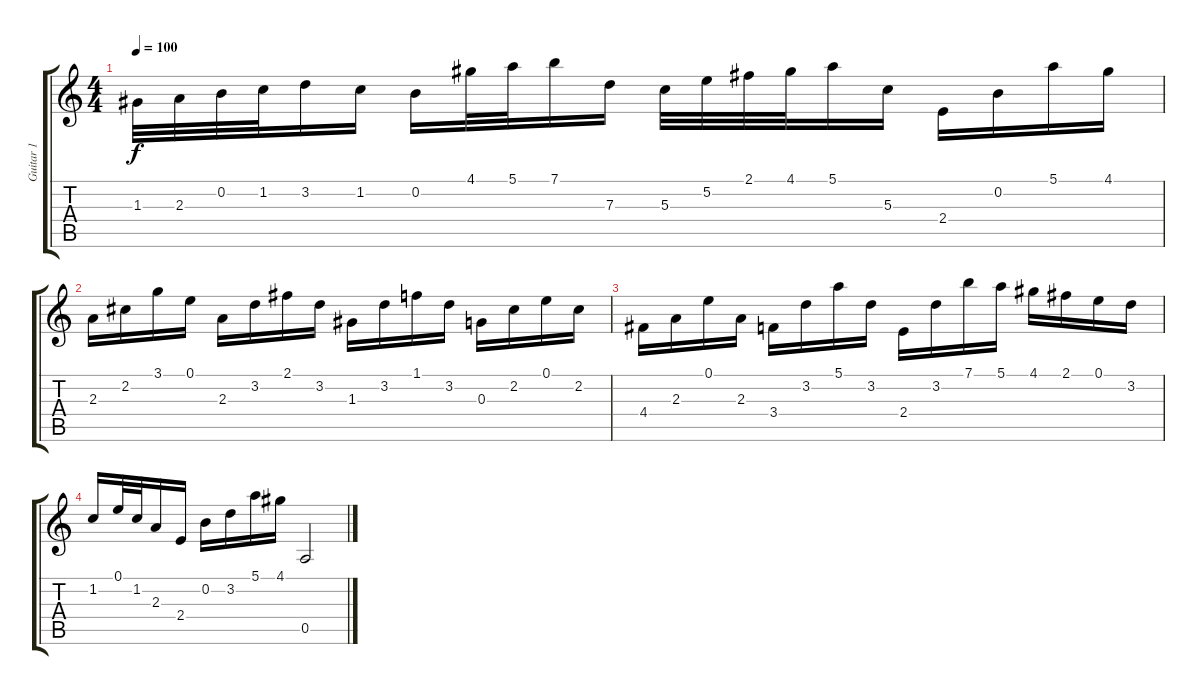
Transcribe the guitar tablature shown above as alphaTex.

\track ("Guitar 1" "Guitar 1") {instrument acousticguitarnylon}
\staff {score tabs}
\tuning (E4 B3 G3 D3 A2 E2) {hide}
\ts (4 4)
\tempo 100
\clef g2
\ks c
1.3.32{dy f} 2.3.32 0.2.32 1.2.32 3.2.16 1.2.16 0.2.16 4.1.32 5.1.32 7.1.16 7.3.16 5.3.32 5.2.32 2.1.32 4.1.32 5.1.16 5.3.16 2.4.16 0.2.16 5.1.16 4.1.16 |
2.3.16 2.2.16 3.1.16 0.1.16 2.3.16 3.2.16 2.1.16 3.2.16 1.3.16 3.2.16 1.1.16 3.2.16 0.3.16 2.2.16 0.1.16 2.2.16 |
4.4.16 2.3.16 0.1.16 2.3.16 3.4.16 3.2.16 5.1.16 3.2.16 2.4.16 3.2.16 7.1.16 5.1.16 4.1.16 2.1.16 0.1.16 3.2.16 |
1.2.16 0.1.32 1.2.32 2.3.16 2.4.16 0.2.16 3.2.16 5.1.16 4.1.16 0.5.2
